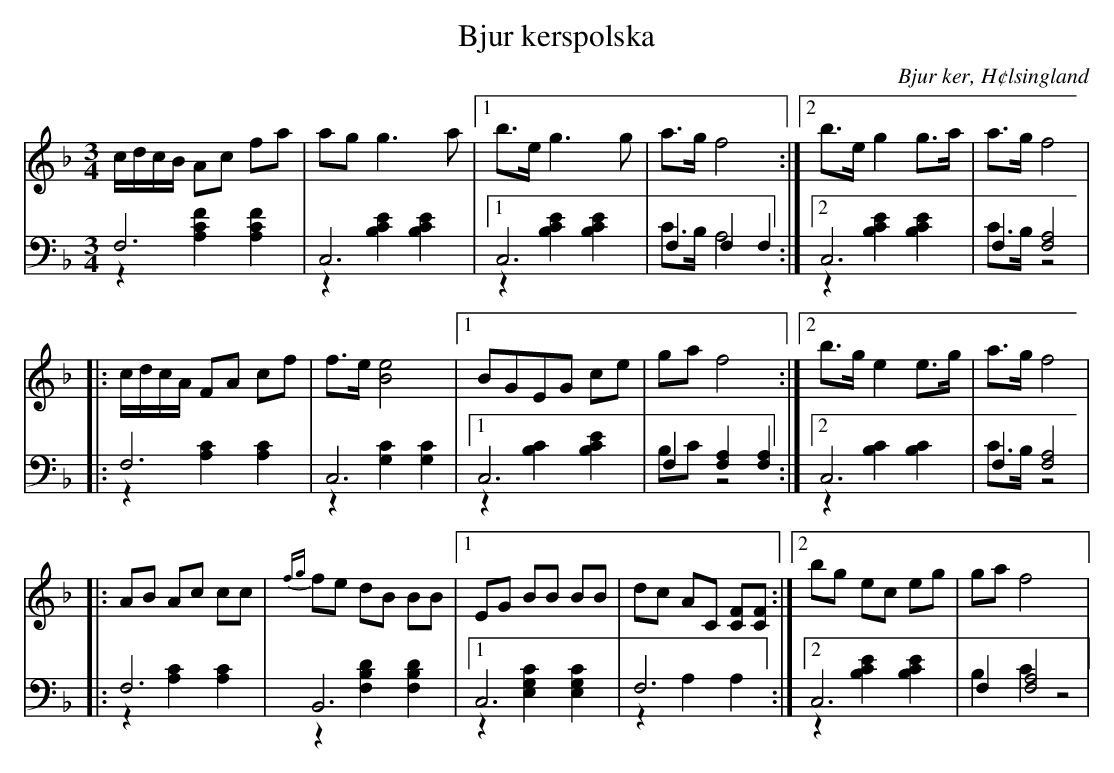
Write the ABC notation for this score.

X:1
T: Bjur kerspolska
O: Bjur ker, H¢lsingland
M: 3/4
L: 1/16
K: F
V:1
V:2
V:3 merge
V:1
 cdcB A2c2 f2a2|a2g2 g6 a2|1 b2>e2 g6 g2|a2>g2 f8 :|2 b2>e2 g4 g2>a2|a2>g2 f8 |
|:cdcA F2A2 c2f2|f2>e2 [B8e8]|1 B2G2E2G2 c2e2|g2a2 f8:|2 b2>g2 e4 e2>g2|a2>g2 f8|
|:A2B2 A2c2 c2c2|{fg}f2e2 d2B2 B2B2|1 E2G2 B2B2 B2B2|d2c2 A2C2 [C2F2][C2F2]:|2 b2g2 e2c2 e2g2|g2a2 f8|
V:2 clef=bass
 F,12|C,12|1 C,12|F,4 F,4 F,4 :|2 C,12|F,4 [F,8A,8] |
|:F,12|C,12|1 C,12|F,4 [F,4A,4] [F,4A,4]:|2 C,12|F,4 [F,8A,8]|
|:F,12|B,,12|1 C,12|F,12:|2 C,12|F,4 [F,8A,8]|
V:3 clef=bass
 z4 [A,4C4F4] [A,4C4F4]|z4 [B,4C4E4] [B,4C4E4]|1 z4 [B,4C4E4] [B,4C4E4]|C2>B,2 A,8 :|2 z4 [B,4C4E4] [B,4C4E4]|C2>B,2 z8 |
|:z4 [A,4C4] [A,4C4]|z4 [G,4C4] [G,4C4]|1 z4 [B,4C4] [B,4C4E4]|B,2C2 z8:|2 z4 [B,4C4] [B,4C4]|C2>B,2 z8|
|:z4 [A,4C4] [A,4C4]|z4 [F,4B,4D4]  [F,4B,4D4]|1 z4 [E,4G,4C4] [E,4G,4C4]|z4 A,4 A,4:|2 z4 [B,4C4E4] [B,4C4E4]|B,4C4 z8|
